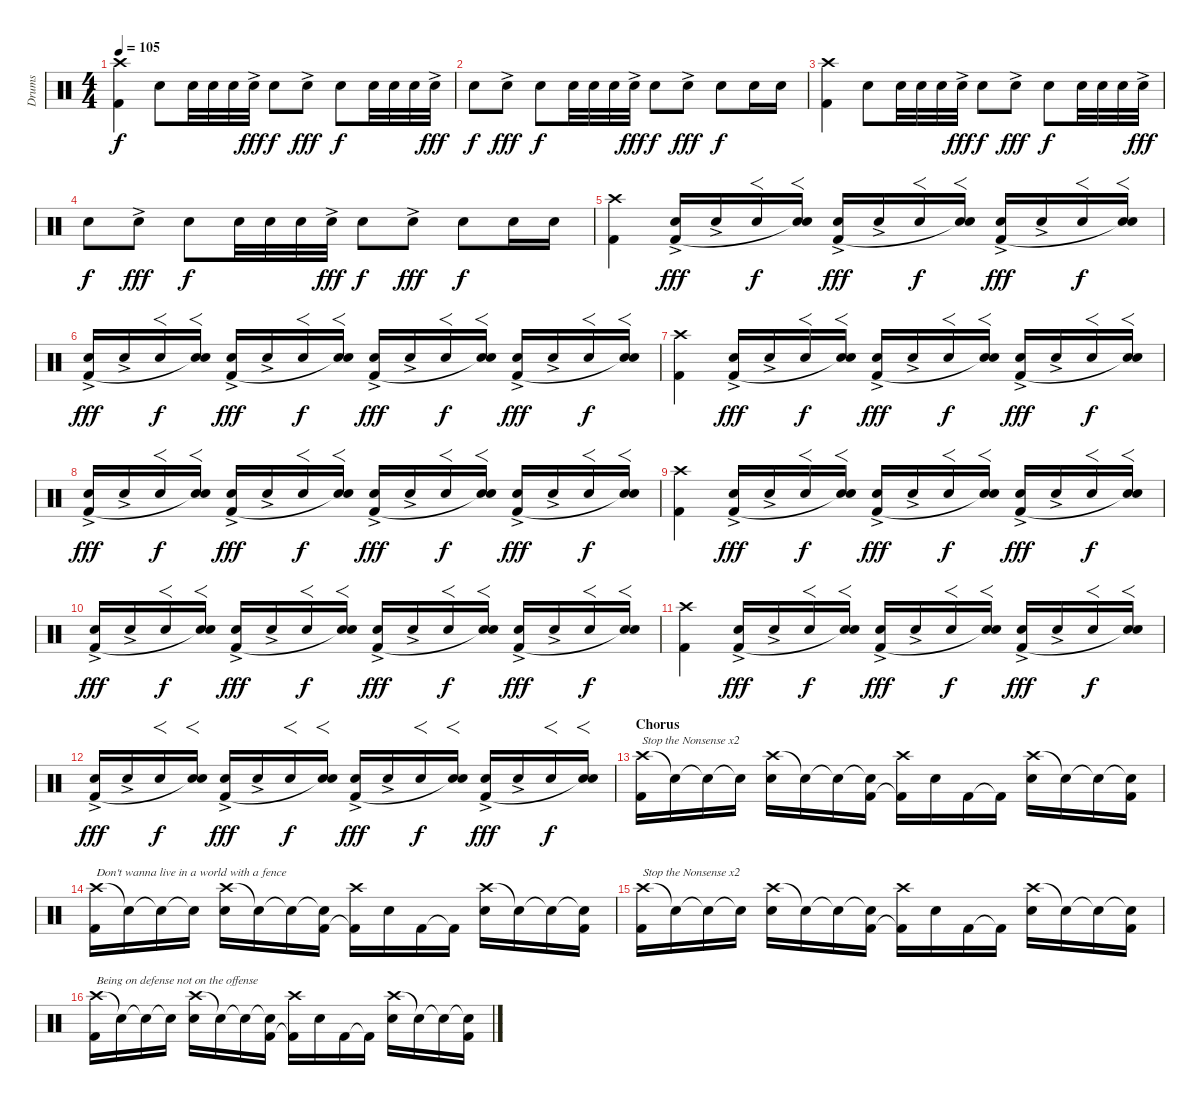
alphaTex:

\track ("Drums" "Drums") {instrument percussion}
\staff {score}
\articulation defaults
\ts (4 4)
\tempo 105
\clef neutral
\ks c
("Crash high (hit)" "Kick (hit) 2").4{dy f} "Snare (hit) 2".8 "Snare (hit) 2".32 "Snare (hit) 2".32 "Snare (hit) 2".32 "Snare (hit) 2"{ac}.32{dy fff} "Snare (hit) 2".8{dy f} "Snare (hit) 2"{ac}.8{dy fff} "Snare (hit) 2".8{dy f} "Snare (hit) 2".32 "Snare (hit) 2".32 "Snare (hit) 2".32 "Snare (hit) 2"{ac}.32{dy fff} |
"Snare (hit) 2".8{dy f} "Snare (hit) 2"{ac}.8{dy fff} "Snare (hit) 2".8{dy f} "Snare (hit) 2".32 "Snare (hit) 2".32 "Snare (hit) 2".32 "Snare (hit) 2"{ac}.32{dy fff} "Snare (hit) 2".8{dy f} "Snare (hit) 2"{ac}.8{dy fff} "Snare (hit) 2".8{dy f} "Snare (hit) 2".16 "Snare (hit) 2".16 |
("Crash high (hit)" "Kick (hit) 2").4 "Snare (hit) 2".8 "Snare (hit) 2".32 "Snare (hit) 2".32 "Snare (hit) 2".32 "Snare (hit) 2"{ac}.32{dy fff} "Snare (hit) 2".8{dy f} "Snare (hit) 2"{ac}.8{dy fff} "Snare (hit) 2".8{dy f} "Snare (hit) 2".32 "Snare (hit) 2".32 "Snare (hit) 2".32 "Snare (hit) 2"{ac}.32{dy fff} |
"Snare (hit) 2".8{dy f} "Snare (hit) 2"{ac}.8{dy fff} "Snare (hit) 2".8{dy f} "Snare (hit) 2".32 "Snare (hit) 2".32 "Snare (hit) 2".32 "Snare (hit) 2"{ac}.32{dy fff} "Snare (hit) 2".8{dy f} "Snare (hit) 2"{ac}.8{dy fff} "Snare (hit) 2".8{dy f} "Snare (hit) 2".16 "Snare (hit) 2".16 |
("Crash high (hit)" "Kick (hit) 2").4 ("Snare (hit) 2"{ac} "Kick (hit) 2").16{dy fff} "Snare (hit) 2"{ac}.16 "Snare (hit) 2".16{f dy f} ("Snare (hit) 2" "Snare (hit)"{t}).16{f} ("Snare (hit) 2"{ac} "Kick (hit) 2").16{dy fff} "Snare (hit) 2"{ac}.16 "Snare (hit) 2".16{f dy f} ("Snare (hit) 2" "Snare (hit)"{t}).16{f} ("Snare (hit) 2"{ac} "Kick (hit) 2").16{dy fff} "Snare (hit) 2"{ac}.16 "Snare (hit) 2".16{f dy f} ("Snare (hit) 2" "Snare (hit)"{t}).16{f} |
("Snare (hit) 2"{ac} "Kick (hit) 2").16{dy fff} "Snare (hit) 2"{ac}.16 "Snare (hit) 2".16{f dy f} ("Snare (hit) 2" "Snare (hit)"{t}).16{f} ("Snare (hit) 2"{ac} "Kick (hit) 2").16{dy fff} "Snare (hit) 2"{ac}.16 "Snare (hit) 2".16{f dy f} ("Snare (hit) 2" "Snare (hit)"{t}).16{f} ("Snare (hit) 2"{ac} "Kick (hit) 2").16{dy fff} "Snare (hit) 2"{ac}.16 "Snare (hit) 2".16{f dy f} ("Snare (hit) 2" "Snare (hit)"{t}).16{f} ("Snare (hit) 2"{ac} "Kick (hit) 2").16{dy fff} "Snare (hit) 2"{ac}.16 "Snare (hit) 2".16{f dy f} ("Snare (hit) 2" "Snare (hit)"{t}).16{f} |
("Crash high (hit)" "Kick (hit) 2").4 ("Snare (hit) 2"{ac} "Kick (hit) 2").16{dy fff} "Snare (hit) 2"{ac}.16 "Snare (hit) 2".16{f dy f} ("Snare (hit) 2" "Snare (hit)"{t}).16{f} ("Snare (hit) 2"{ac} "Kick (hit) 2").16{dy fff} "Snare (hit) 2"{ac}.16 "Snare (hit) 2".16{f dy f} ("Snare (hit) 2" "Snare (hit)"{t}).16{f} ("Snare (hit) 2"{ac} "Kick (hit) 2").16{dy fff} "Snare (hit) 2"{ac}.16 "Snare (hit) 2".16{f dy f} ("Snare (hit) 2" "Snare (hit)"{t}).16{f} |
("Snare (hit) 2"{ac} "Kick (hit) 2").16{dy fff} "Snare (hit) 2"{ac}.16 "Snare (hit) 2".16{f dy f} ("Snare (hit) 2" "Snare (hit)"{t}).16{f} ("Snare (hit) 2"{ac} "Kick (hit) 2").16{dy fff} "Snare (hit) 2"{ac}.16 "Snare (hit) 2".16{f dy f} ("Snare (hit) 2" "Snare (hit)"{t}).16{f} ("Snare (hit) 2"{ac} "Kick (hit) 2").16{dy fff} "Snare (hit) 2"{ac}.16 "Snare (hit) 2".16{f dy f} ("Snare (hit) 2" "Snare (hit)"{t}).16{f} ("Snare (hit) 2"{ac} "Kick (hit) 2").16{dy fff} "Snare (hit) 2"{ac}.16 "Snare (hit) 2".16{f dy f} ("Snare (hit) 2" "Snare (hit)"{t}).16{f} |
("Crash high (hit)" "Kick (hit) 2").4 ("Snare (hit) 2"{ac} "Kick (hit) 2").16{dy fff} "Snare (hit) 2"{ac}.16 "Snare (hit) 2".16{f dy f} ("Snare (hit) 2" "Snare (hit)"{t}).16{f} ("Snare (hit) 2"{ac} "Kick (hit) 2").16{dy fff} "Snare (hit) 2"{ac}.16 "Snare (hit) 2".16{f dy f} ("Snare (hit) 2" "Snare (hit)"{t}).16{f} ("Snare (hit) 2"{ac} "Kick (hit) 2").16{dy fff} "Snare (hit) 2"{ac}.16 "Snare (hit) 2".16{f dy f} ("Snare (hit) 2" "Snare (hit)"{t}).16{f} |
("Snare (hit) 2"{ac} "Kick (hit) 2").16{dy fff} "Snare (hit) 2"{ac}.16 "Snare (hit) 2".16{f dy f} ("Snare (hit) 2" "Snare (hit)"{t}).16{f} ("Snare (hit) 2"{ac} "Kick (hit) 2").16{dy fff} "Snare (hit) 2"{ac}.16 "Snare (hit) 2".16{f dy f} ("Snare (hit) 2" "Snare (hit)"{t}).16{f} ("Snare (hit) 2"{ac} "Kick (hit) 2").16{dy fff} "Snare (hit) 2"{ac}.16 "Snare (hit) 2".16{f dy f} ("Snare (hit) 2" "Snare (hit)"{t}).16{f} ("Snare (hit) 2"{ac} "Kick (hit) 2").16{dy fff} "Snare (hit) 2"{ac}.16 "Snare (hit) 2".16{f dy f} ("Snare (hit) 2" "Snare (hit)"{t}).16{f} |
("Crash high (hit)" "Kick (hit) 2").4 ("Snare (hit) 2"{ac} "Kick (hit) 2").16{dy fff} "Snare (hit) 2"{ac}.16 "Snare (hit) 2".16{f dy f} ("Snare (hit) 2" "Snare (hit)"{t}).16{f} ("Snare (hit) 2"{ac} "Kick (hit) 2").16{dy fff} "Snare (hit) 2"{ac}.16 "Snare (hit) 2".16{f dy f} ("Snare (hit) 2" "Snare (hit)"{t}).16{f} ("Snare (hit) 2"{ac} "Kick (hit) 2").16{dy fff} "Snare (hit) 2"{ac}.16 "Snare (hit) 2".16{f dy f} ("Snare (hit) 2" "Snare (hit)"{t}).16{f} |
("Snare (hit) 2"{ac} "Kick (hit) 2").16{dy fff} "Snare (hit) 2"{ac}.16 "Snare (hit) 2".16{f dy f} ("Snare (hit) 2" "Snare (hit)"{t}).16{f} ("Snare (hit) 2"{ac} "Kick (hit) 2").16{dy fff} "Snare (hit) 2"{ac}.16 "Snare (hit) 2".16{f dy f} ("Snare (hit) 2" "Snare (hit)"{t}).16{f} ("Snare (hit) 2"{ac} "Kick (hit) 2").16{dy fff} "Snare (hit) 2"{ac}.16 "Snare (hit) 2".16{f dy f} ("Snare (hit) 2" "Snare (hit)"{t}).16{f} ("Snare (hit) 2"{ac} "Kick (hit) 2").16{dy fff} "Snare (hit) 2"{ac}.16 "Snare (hit) 2".16{f dy f} ("Snare (hit) 2" "Snare (hit)"{t}).16{f} |
\section ("" "Chorus")
("Crash high (hit)" "Kick (hit) 2").16{txt "Stop the Nonsense x2"} "Snare (hit)"{t}.16 "Snare (hit)"{t}.16 "Snare (hit)"{t}.16 ("Crash high (hit)" "Snare (hit) 2").16 "Snare (hit)"{t}.16 "Snare (hit)"{t}.16 ("Snare (hit)"{t} "Kick (hit) 2").16 ("Crash high (hit)" "Kick (hit) 2"{t}).16 "Snare (hit) 2".16 "Kick (hit) 2".16 "Kick (hit) 2"{t}.16 ("Crash high (hit)" "Snare (hit) 2").16 "Snare (hit) 2"{t}.16 "Snare (hit)"{t}.16 ("Snare (hit)"{t} "Kick (hit) 2").16 |
("Crash high (hit)" "Kick (hit) 2").16{txt "Don't wanna live in a world with a fence"} "Snare (hit)"{t}.16 "Snare (hit)"{t}.16 "Snare (hit)"{t}.16 ("Crash high (hit)" "Snare (hit) 2").16 "Snare (hit)"{t}.16 "Snare (hit)"{t}.16 ("Snare (hit)"{t} "Kick (hit) 2").16 ("Crash high (hit)" "Kick (hit) 2"{t}).16 "Snare (hit) 2".16 "Kick (hit) 2".16 "Kick (hit) 2"{t}.16 ("Crash high (hit)" "Snare (hit) 2").16 "Snare (hit) 2"{t}.16 "Snare (hit)"{t}.16 ("Snare (hit)"{t} "Kick (hit) 2").16 |
("Crash high (hit)" "Kick (hit) 2").16{txt "Stop the Nonsense x2"} "Snare (hit)"{t}.16 "Snare (hit)"{t}.16 "Snare (hit)"{t}.16 ("Crash high (hit)" "Snare (hit) 2").16 "Snare (hit)"{t}.16 "Snare (hit)"{t}.16 ("Snare (hit)"{t} "Kick (hit) 2").16 ("Crash high (hit)" "Kick (hit) 2"{t}).16 "Snare (hit) 2".16 "Kick (hit) 2".16 "Kick (hit) 2"{t}.16 ("Crash high (hit)" "Snare (hit) 2").16 "Snare (hit) 2"{t}.16 "Snare (hit)"{t}.16 ("Snare (hit)"{t} "Kick (hit) 2").16 |
("Crash high (hit)" "Kick (hit) 2").16{txt "Being on defense not on the offense"} "Snare (hit)"{t}.16 "Snare (hit)"{t}.16 "Snare (hit)"{t}.16 ("Crash high (hit)" "Snare (hit) 2").16 "Snare (hit)"{t}.16 "Snare (hit)"{t}.16 ("Snare (hit)"{t} "Kick (hit) 2").16 ("Crash high (hit)" "Kick (hit) 2"{t}).16 "Snare (hit) 2".16 "Kick (hit) 2".16 "Kick (hit) 2"{t}.16 ("Crash high (hit)" "Snare (hit) 2").16 "Snare (hit) 2"{t}.16 "Snare (hit)"{t}.16 ("Snare (hit)"{t} "Kick (hit) 2").16
